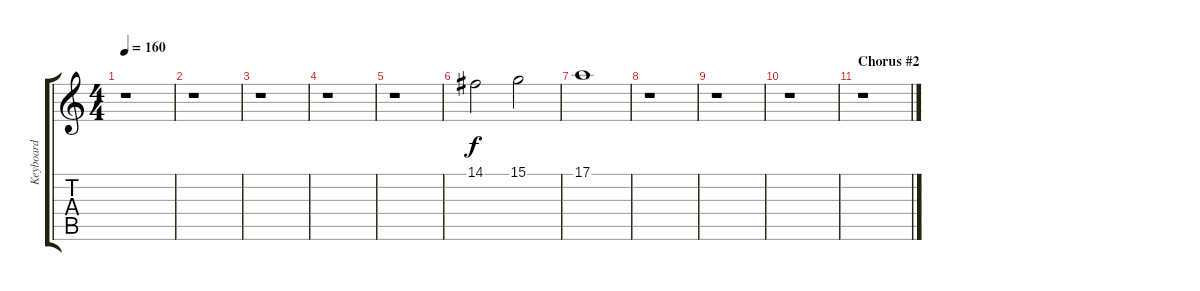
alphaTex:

\track ("Keyboard" "Keyboard") {instrument electricpiano2}
\staff {score tabs}
\tuning (E4 B3 G3 D3 A2 E2) {hide}
\ts (4 4)
\tempo 160
\clef g2
\ks c
r.1{dy fff} |
r.1 |
r.1 |
r.1 |
r.1 |
14.1.2{dy f} 15.1.2 |
17.1.1 |
r.1 |
r.1 |
r.1 |
\section ("" "Chorus #2")
r.1
